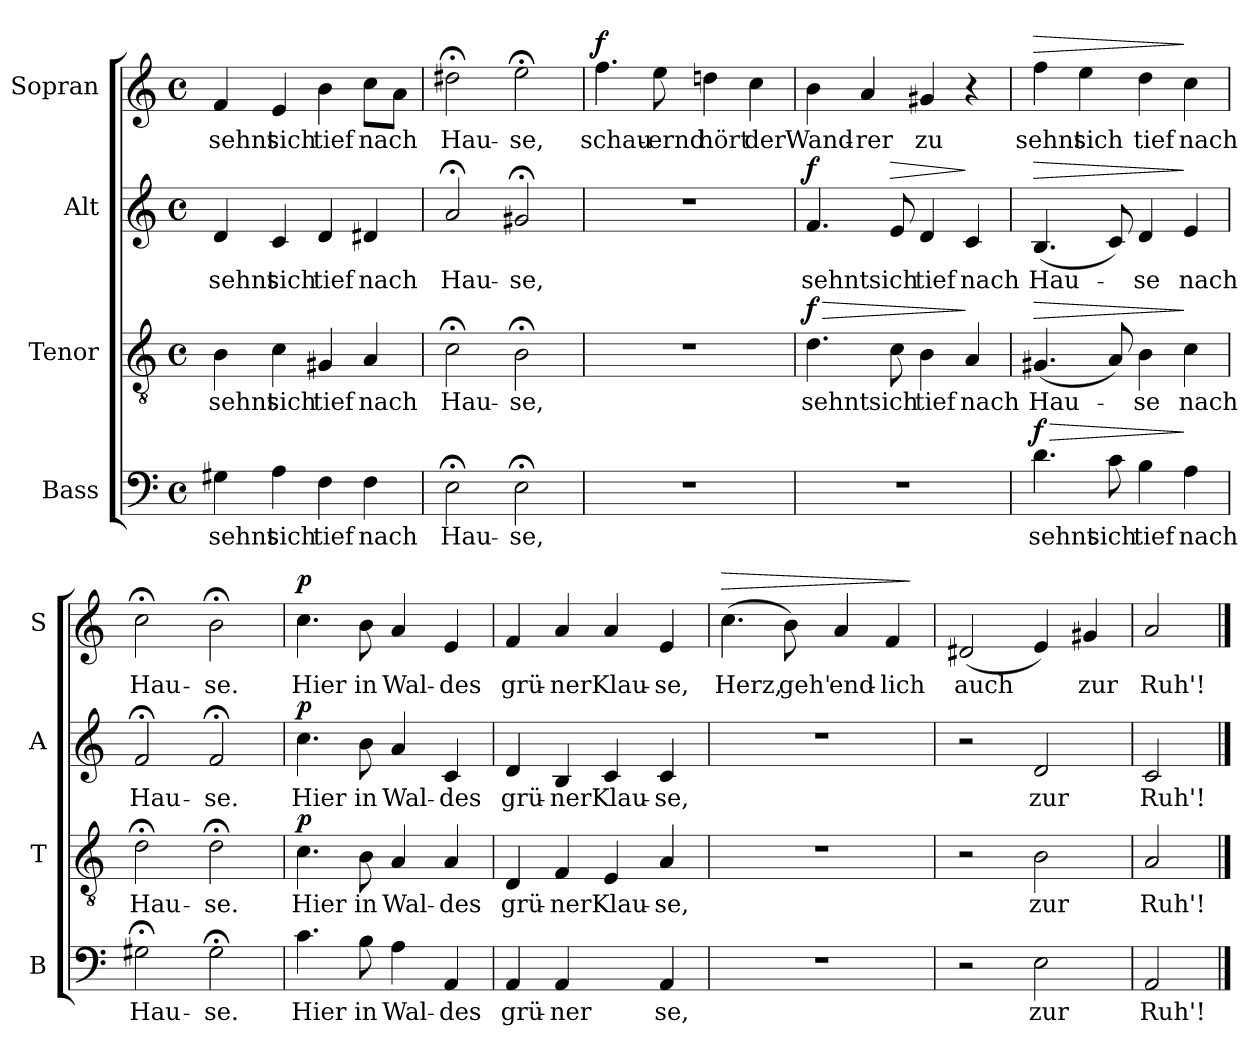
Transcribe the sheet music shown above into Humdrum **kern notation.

**kern	**text	**dynam	**kern	**text	**dynam	**kern	**text	**dynam	**kern	**text	**dynam
*part4	*part4	*part4	*part3	*part3	*part3	*part2	*part2	*part2	*part1	*part1	*part1
*staff4	*staff4	*staff4	*staff3	*staff3	*staff3	*staff2	*staff2	*staff2	*staff1	*staff1	*staff1
*I"Bass	*	*	*I"Tenor	*	*	*I"Alt	*	*	*I"Sopran	*	*
*I'B	*	*	*I'T	*	*	*I'A	*	*	*I'S	*	*
*clefF4	*	*	*clefGv2	*	*	*clefG2	*	*	*clefG2	*	*
*k[]	*	*	*k[]	*	*	*k[]	*	*	*k[]	*	*
*C:	*	*	*C:	*	*	*C:	*	*	*C:	*	*
*M4/4	*	*	*M4/4	*	*	*M4/4	*	*	*M4/4	*	*
*met(c)	*	*	*met(c)	*	*	*met(c)	*	*	*met(c)	*	*
=	=	=	=	=	=	=	=	=	=	=	=
4G#X	sehnt	.	4B	sehnt	.	4d	sehnt	.	4f	sehnt	.
4A	sich	.	4c	sich	.	4c	sich	.	4e	sich	.
4F	tief	.	4G#X	tief	.	4d	tief	.	4b	tief	.
4F	nach	.	4A	nach	.	4d#X	nach	.	8ccL	nach	.
.	.	.	.	.	.	.	.	.	8aJ	.	.
=	=	=	=	=	=	=	=	=	=	=	=
2E;<	Hau-	.	2c;<	Hau-	.	2a;<	Hau-	.	2dd#X;<	Hau-	.
2E;<	-se,	.	2B;<	-se,	.	2g#X;<	-se,	.	2ee;<	-se,	.
=	=	=	=	=	=	=	=	=	=	=	=
!	!	!	!	!	!	!	!	!	!	!	!LO:DY:a
1r	.	.	1r	.	.	1r	.	.	4.ff	schau-	f
.	.	.	.	.	.	.	.	.	8ee	-ernd	.
.	.	.	.	.	.	.	.	.	4ddn	hört	.
.	.	.	.	.	.	.	.	.	4cc	der	.
=	=	=	=	=	=	=	=	=	=	=	=
!	!	!	!	!	!LO:HP:a	!	!	!	!	!	!
!	!	!	!	!	!LO:DY:n=1:a	!	!	!LO:DY:a	!	!	!
1r	.	.	4.d	sehnt	> f	4.f	sehnt	f	4b	Wand-	.
.	.	.	.	.	.	.	.	.	4a	-rer	.
!	!	!	!	!	!	!	!	!LO:HP:a	!	!	!
.	.	.	8c	sich	.	8e	sich	>	.	.	.
.	.	.	4B	tief	.	4d	tief	.	4g#X	zu	.
.	.	.	4A	nach	]	4c	nach	]	4r	.	.
=	=	=	=	=	=	=	=	=	=	=	=
!	!	!LO:HP:a	!	!	!LO:HP:a	!	!	!LO:HP:a	!	!	!LO:HP:a
!	!	!LO:DY:n=1:a	!	!	!	!	!	!	!	!	!
4.d	sehnt	> f	(4.G#X	Hau-	>	(4.B	Hau-	>	4ff	sehnt	>
.	.	.	.	.	.	.	.	.	4ee	sich	.
8c	sich	.	8A)	.	.	8c)	.	.	.	.	.
4B	tief	.	4B	-se	.	4d	-se	.	4dd	tief	.
4A	nach	]	4c	nach	]	4e	nach	]	4cc	nach	]
=	=	=	=	=	=	=	=	=	=	=	=
2G#X;<	Hau-	.	2d;<	Hau-	.	2f;<	Hau-	.	2cc;<	Hau-	.
2G#;<	-se.	.	2d;<	-se.	.	2f;<	-se.	.	2b;<	-se.	.
=	=	=	=	=	=	=	=	=	=	=	=
!	!	!	!	!	!LO:DY:a	!	!	!LO:DY:a	!	!	!LO:DY:a
4.c	Hier	.	4.c	Hier	p	4.cc	Hier	p	4.cc	Hier	p
8B	in	.	8B	in	.	8b	in	.	8b	in	.
4A	Wal-	.	4A	Wal-	.	4a	Wal-	.	4a	Wal-	.
4AA	-des	.	4A	-des	.	4c	-des	.	4e	-des	.
=	=	=	=	=	=	=	=	=	=	=	=
4AA	grü-	.	4D	grü-	.	4d	grü-	.	4f	grü-	.
4AA	-ner	.	4F	-ner	.	4B	-ner	.	4a	-ner	.
4ryy	.	.	4E	Klau-	.	4c	Klau-	.	4a	Klau-	.
4AA	-se,	.	4A	-se,	.	4c	-se,	.	4e	-se,	.
=	=	=	=	=	=	=	=	=	=	=	=
!	!	!	!	!	!	!	!	!	!	!	!LO:HP:a
1r	.	.	1r	.	.	1r	.	.	(4.cc	Herz,	>
.	.	.	.	.	.	.	.	.	8b)	geh'	.
.	.	.	.	.	.	.	.	.	4a	end-	.
.	.	.	.	.	.	.	.	.	4f	-lich	.
.	.	.	.	.	.	.	.	.	.	.	]
=	=	=	=	=	=	=	=	=	=	=	=
2r	.	.	2r	.	.	2r	.	.	(2d#X	auch	.
2E	zur	.	2B	zur	.	2d	zur	.	4e)	.	.
.	.	.	.	.	.	.	.	.	4g#X	zur	.
=	=	=	=	=	=	=	=	=	=	=	=
2AA	Ruh'!	.	2A	Ruh'!	.	2c	Ruh'!	.	2a	Ruh'!	.
==	==	==	==	==	==	==	==	==	==	==	==
*-	*-	*-	*-	*-	*-	*-	*-	*-	*-	*-	*-
